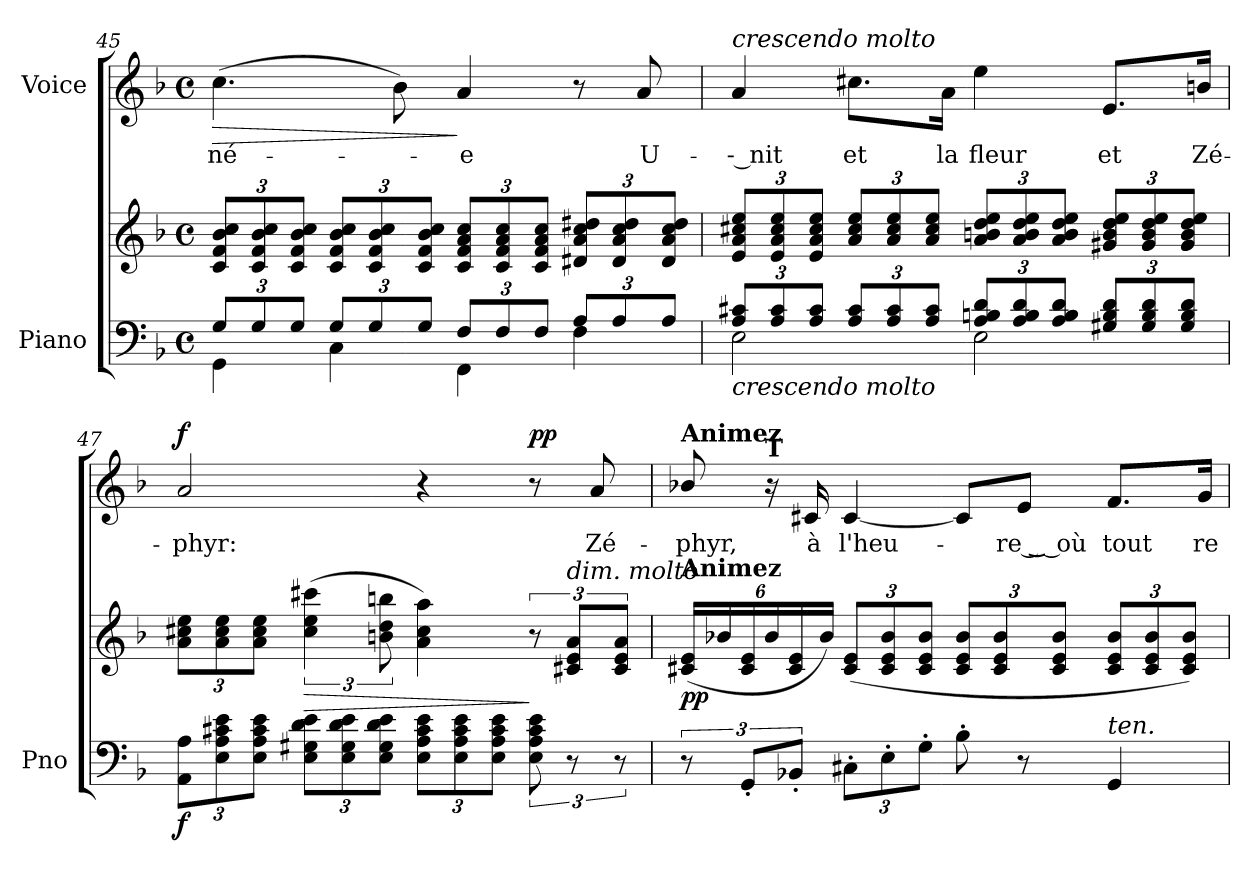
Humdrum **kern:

**kern	**kern	**dynam	**kern	**text	**dynam
*part2	*part2	*part2	*part1	*part1	*part1
*staff3	*staff2	*staff2/3	*staff1	*staff1	*staff1
*I"Piano	*	*	*I"Voice	*	*
*I'Pno	*	*	*	*	*
*clefF4	*clefG2	*	*clefG2	*	*
*k[b-]	*k[b-]	*	*k[b-]	*	*
*M4/4	*M4/4	*	*M4/4	*	*
*met(c)	*met(c)	*	*met(c)	*	*
*Xbrackettup	*Xbrackettup	*	*	*	*
=45	=45	=45	=45	=45	=45
*^	*	*	*	*	*
!	!	!	!	!	!LO:LY:b	!LO:HP:b
12G/L	4GG\	12c/ 12f/ 12b-/ 12cc/L	.	(>4.cc\	-né-	>
12G/	.	12c/ 12f/ 12b-/ 12cc/	.	.	.	.
12G/J	.	12c/ 12f/ 12b-/ 12cc/J	.	.	.	.
12G/L	4C\	12c/ 12f/ 12b-/ 12cc/L	.	.	.	.
12G/	.	12c/ 12f/ 12b-/ 12cc/	.	.	.	.
.	.	.	.	8b-\)	.	.
12G/J	.	12c/ 12f/ 12b-/ 12cc/J	.	.	.	.
!	!	!	!	!	!LO:LY:b	!
12F/L	4FF\	12c/ 12f/ 12a/ 12cc/L	.	4a/	-e	]
12F/	.	12c/ 12f/ 12a/ 12cc/	.	.	.	.
12F/J	.	12c/ 12f/ 12a/ 12cc/J	.	.	.	.
12A/L	4F\	12d#X/ 12a/ 12cc/ 12dd#X/L	.	8r	.	.
12A/	.	12d#/ 12a/ 12cc/ 12dd#/	.	.	.	.
!	!	!	!	!	!LO:LY:b	!
.	.	.	.	8a/	U-	.
12A/J	.	12d#/ 12a/ 12cc/ 12dd#/J	.	.	.	.
!!LO:LB:g=z
=46	=46	=46	=46	=46	=46	=46
!	!	!	!	!LO:TX:a:i:t=crescendo molto	!	!
!LO:TX:b:i:t=crescendo molto	!	!	!	!	!	!
!	!	!	!	!	!LO:LY:b	!
12A/ 12c#X/L	2E\	12e/ 12a/ 12cc#X/ 12ee/L	.	4a/	-- nit	.
12A/ 12c#/	.	12e/ 12a/ 12cc#/ 12ee/	.	.	.	.
12A/ 12c#/J	.	12e/ 12a/ 12cc#/ 12ee/J	.	.	.	.
!	!	!	!	!	!LO:LY:b	!
12A/ 12c#/L	.	12a/ 12cc#/ 12ee/L	.	8.cc#X\L	et	.
12A/ 12c#/	.	12a/ 12cc#/ 12ee/	.	.	.	.
12A/ 12c#/J	.	12a/ 12cc#/ 12ee/J	.	.	.	.
!	!	!	!	!	!LO:LY:b	!
.	.	.	.	16a\Jk	la	.
!	!	!	!	!	!LO:LY:b	!
12A/ 12Bn/ 12d/L	2E\	12a/ 12bn/ 12dd/ 12ee/L	.	4ee\	fleur	.
12A/ 12B/ 12d/	.	12a/ 12b/ 12dd/ 12ee/	.	.	.	.
12A/ 12B/ 12d/J	.	12a/ 12b/ 12dd/ 12ee/J	.	.	.	.
!	!	!	!	!	!LO:LY:b	!
12G#X/ 12B/ 12d/L	.	12g#X/ 12b/ 12dd/ 12ee/L	.	8.e/L	et	.
12G#/ 12B/ 12d/	.	12g#/ 12b/ 12dd/ 12ee/	.	.	.	.
12G#/ 12B/ 12d/J	.	12g#/ 12b/ 12dd/ 12ee/J	.	.	.	.
!	!	!	!	!	!LO:LY:b	!
.	.	.	.	16bn/Jk	Zé-	.
*v	*v	*	*	*	*	*
=47	=47	=47	=47	=47	=47
!	!	!LO:DY:b=2	!	!LO:LY:b	!LO:DY:a
12AA\ 12A\L	12a\ 12cc#X\ 12ee\L	f	2a/	-phyr:	f
12E\ 12A\ 12c#X\ 12e\	12a\ 12cc#\ 12ee\	.	.	.	.
12E\ 12A\ 12c#\ 12e\J	12a\ 12cc#\ 12ee\J	.	.	.	.
*	*brackettup	*	*	*	*
!	!	!LO:HP:b	!	!	!
12E\ 12G#X\ 12d\ 12e\L	(>6cc#\ 6ee\ 6ccc#X\	>	.	.	.
12E\ 12G#\ 12d\ 12e\	.	.	.	.	.
12E\ 12G#\ 12d\ 12e\J	12bn\ 12dd\ 12bbn\	.	.	.	.
12E\ 12A\ 12c#\ 12e\L	4a\ 4cc#\ 4aa\)	.	4r	.	.
12E\ 12A\ 12c#\ 12e\	.	.	.	.	.
12E\ 12A\ 12c#\ 12e\J	.	.	.	.	.
*brackettup	*	*	*	*	*
!	!	!	!	!	!LO:DY:a
12E\ 12A\ 12c#\ 12e\	12r	]	8r	.	pp
!	!LO:TX:a:i:t=dim. molto	!	!	!	!
12r	12c#X/ 12e/ 12a/L	.	.	.	.
!	!	!	!	!LO:LY:b	!
.	.	.	8a/	Zé-	.
12r	12c#/ 12e/ 12a/J	.	.	.	.
=48	=48	=48	=48	=48	=48
*	*Xbrackettup	*	*	*	*
!	!	!	!LO:TX:a:B:t=Animez	!	!
!	!LO:TX:a:B:t=Animez	!	!	!	!
!	!	!LO:DY:b	!	!LO:LY:b	!
12r	(<24c#X/ 24e/LL	pp	8b-X/	-phyr,	.
.	24b-X/	.	.	.	.
12GG'/L	24c#/ 24e/	.	.	.	.
!	!	!	!LO:TX:a:B:t=T	!	!
.	24b-/	.	16r	.	.
12BB-X'/J	24c#/ 24e/	.	.	.	.
!	!	!	!	!LO:LY:b	!
.	.	.	16c#X/	à	.
.	24b-/JJ)	.	.	.	.
*Xbrackettup	*	*	*	*	*
!	!	!	!	!LO:LY:b	!
12C#X'\L	(<12c#/ 12e/L	.	[4c#/	l'heu-	.
12E'\	12c#/ 12e/ 12b-/	.	.	.	.
12G'\J	12c#/ 12e/ 12b-/J	.	.	.	.
8B-'\	12c#/ 12e/ 12b-/L	.	8c#/L]	.	.
.	12c#/ 12e/ 12b-/	.	.	.	.
!	!	!	!	!LO:LY:b	!
8r	.	.	8e/J	-re ‿ où	.
.	12c#/ 12e/ 12b-/J	.	.	.	.
!LO:TX:a:i:t=ten.	!	!	!	!	!
!	!	!	!	!LO:LY:b	!
4GG/	12c#/ 12e/ 12b-/L	.	8.f/L	tout	.
.	12c#/ 12e/ 12b-/	.	.	.	.
.	12c#/ 12e/ 12b-/J)	.	.	.	.
!	!	!	!	!LO:LY:b	!
.	.	.	16g/Jk	re-	.
=	=	=	=	=	=
*-	*-	*-	*-	*-	*-
